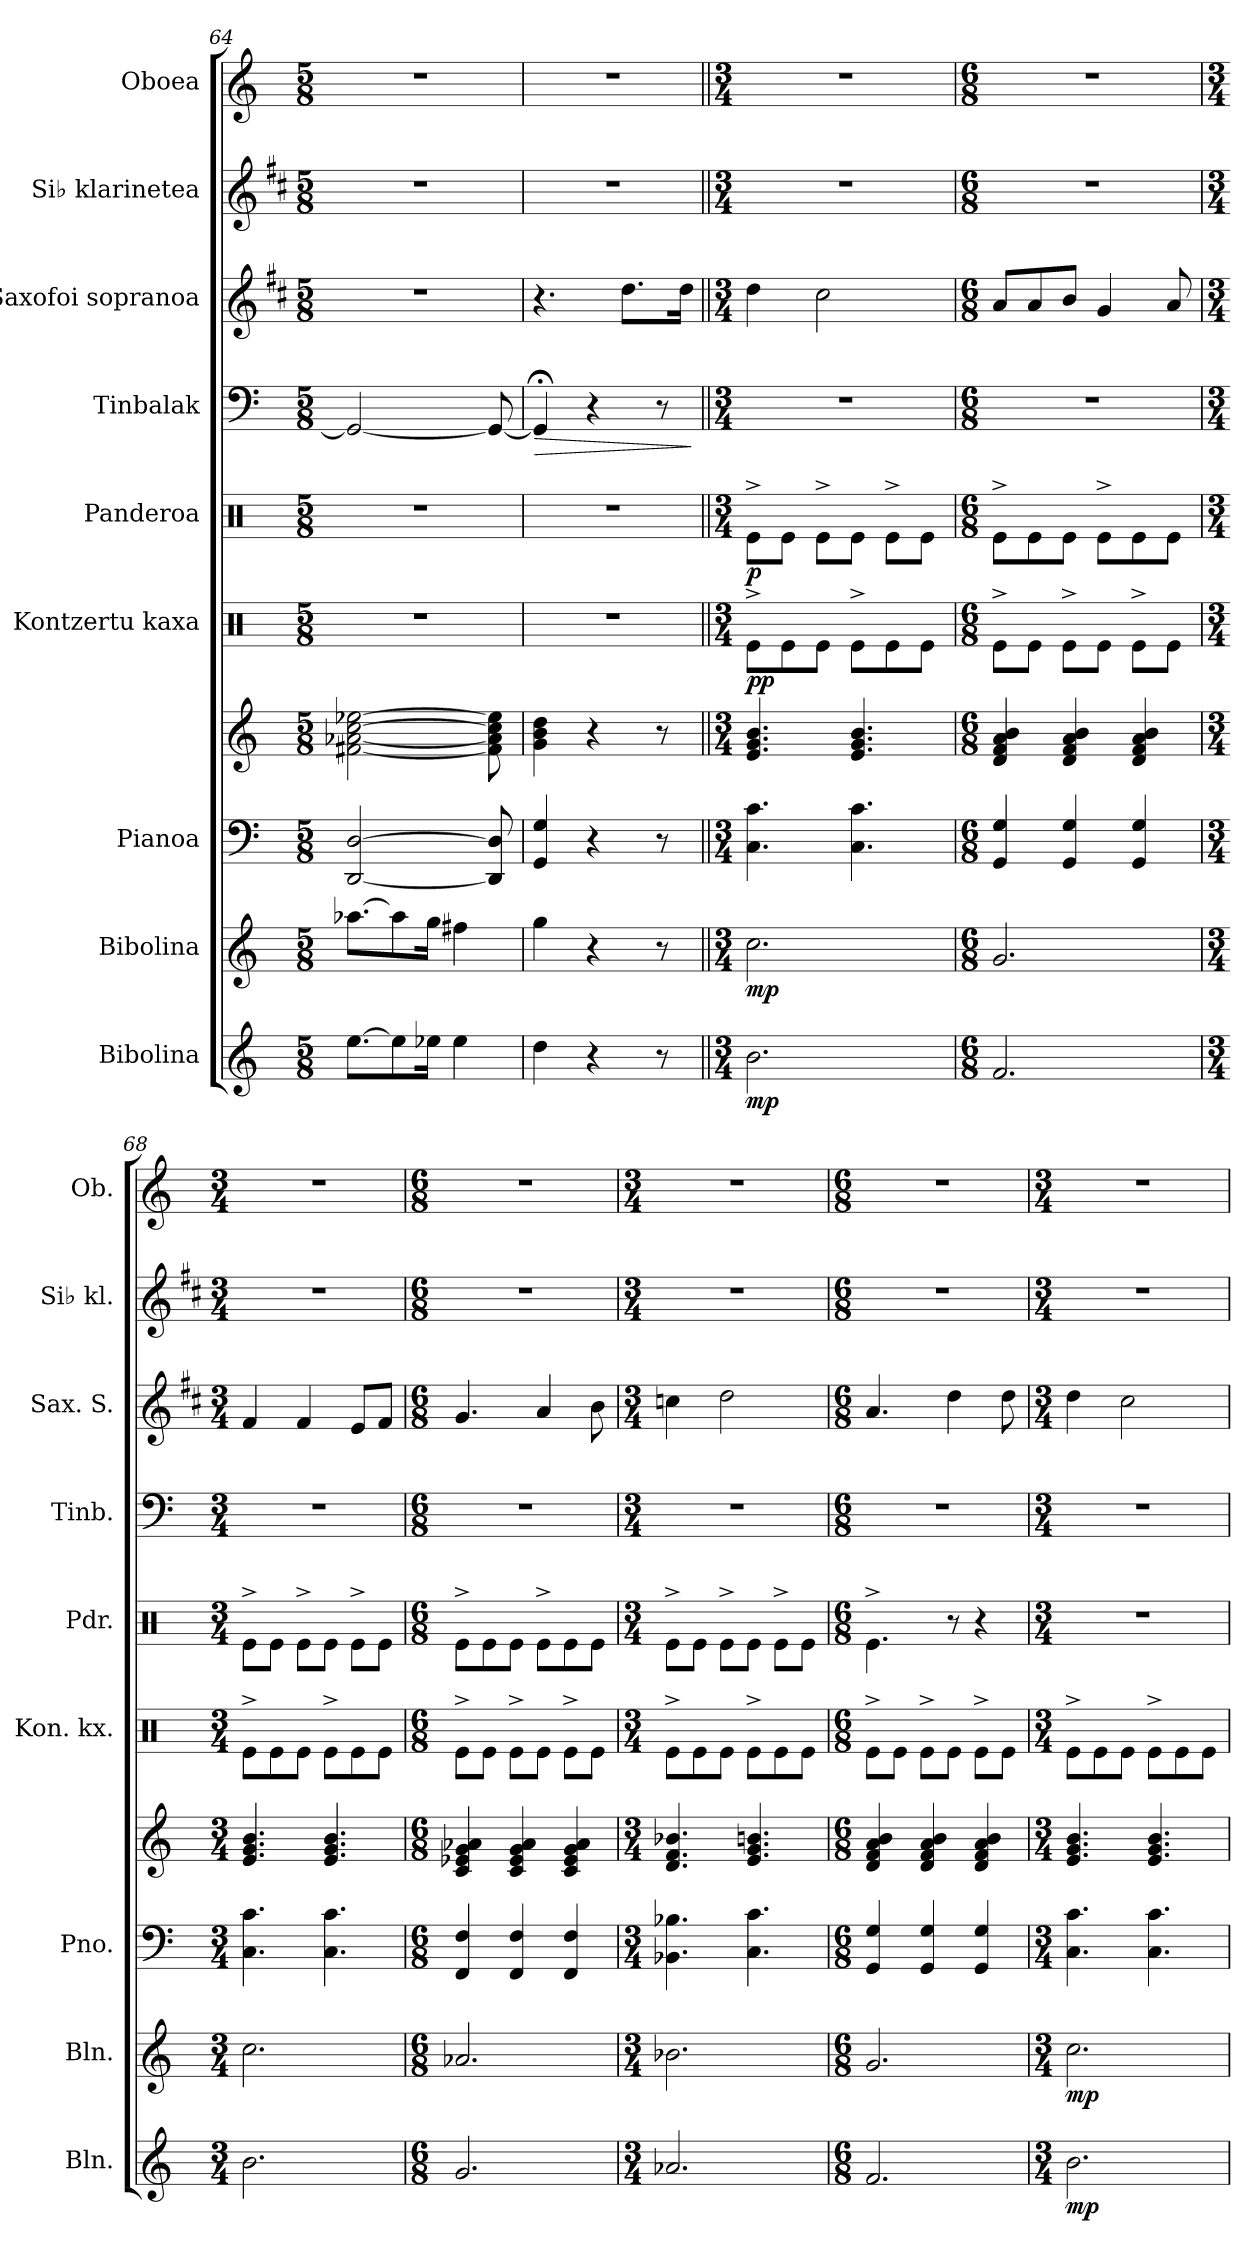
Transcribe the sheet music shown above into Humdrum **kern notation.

**kern	**dynam	**kern	**dynam	**kern	**kern	**kern	**dynam	**kern	**dynam	**kern	**dynam	**kern	**kern	**kern
*part9	*part9	*part8	*part8	*part7	*part7	*part6	*part6	*part5	*part5	*part4	*part4	*part3	*part2	*part1
*staff10	*staff10	*staff9	*staff9	*staff8	*staff7	*staff6	*staff6	*staff5	*staff5	*staff4	*staff4	*staff3	*staff2	*staff1
*I"Bibolina	*	*I"Bibolina	*	*I"Pianoa	*	*I"Kontzertu kaxa	*	*I"Panderoa	*	*I"Tinbalak	*	*I"Saxofoi sopranoa	*I"Si♭ klarinetea	*I"Oboea
*I'Bln.	*	*I'Bln.	*	*I'Pno.	*	*I'Kon. kx.	*	*I'Pdr.	*	*I'Tinb.	*	*I'Sax. S.	*I'Si♭ kl.	*I'Ob.
*clefG2	*	*clefG2	*	*clefF4	*clefG2	*clefX	*	*clefX	*	*clefF4	*	*clefG2	*clefG2	*clefG2
*	*	*	*	*	*	*	*	*	*	*	*	*ITrd1c2	*ITrd1c2	*
*k[]	*	*k[]	*	*k[]	*k[]	*k[]	*	*k[]	*	*k[]	*	*k[]	*k[]	*k[]
*M5/8	*	*M5/8	*	*M5/8	*M5/8	*M5/8	*	*M5/8	*	*M5/8	*	*M5/8	*M5/8	*M5/8
=64	=64	=64	=64	=64	=64	=64	=64	=64	=64	=64	=64	=64	=64	=64
[8.ee\L	.	[8.aa-X\L	.	[2DD/ [2D/	[2f#X\ [2a-X\ [2cc\ [2ee-X\	8%5r	.	8%5r	.	2GG/_	.	8%5r	8%5r	8%5r
8ee\]	.	8aa-\]	.	.	.	.	.	.	.	.	.	.	.	.
16ee-X\Jk	.	16gg\Jk	.	.	.	.	.	.	.	.	.	.	.	.
4ee-\	.	4ff#X\	.	.	.	.	.	.	.	.	.	.	.	.
.	.	.	.	8DD/] 8D/]	8f#\] 8a-\] 8cc\] 8ee-\]	.	.	.	.	8GG/_	.	.	.	.
=65	=65	=65	=65	=65	=65	=65	=65	=65	=65	=65	=65	=65	=65	=65
!	!	!	!	!	!	!	!	!	!	!	!LO:HP:b	!	!	!
*	*	*	*	*	*	*	*	*	*	*	*	*	*	*^
4dd\	.	4gg\	.	4GG/ 4G/	4g\ 4b\ 4dd\	8%5r	.	8%5r	.	4GG;</]	>	4.r	8%5r	8%5r	4.ryy
4r	.	4r	.	4r	4r	.	.	.	.	4r	.	.	.	.	.
*	*	*	*	*	*	*	*	*	*	*	*	*	*	*MM70	*
.	.	.	.	.	.	.	.	.	.	.	.	8.cc\L	.	.	4ryy
8r	.	8r	.	8r	8r	.	.	.	.	8r	.	.	.	.	.
.	.	.	.	.	.	.	.	.	.	.	.	16cc\Jk	.	.	.
.	.	.	.	.	.	.	.	.	.	.	]	.	.	.	.
*	*	*	*	*	*	*	*	*	*	*	*	*	*	*v	*v
=66||	=66||	=66||	=66||	=66||	=66||	=66||	=66||	=66||	=66||	=66||	=66||	=66||	=66||	=66||
*M3/4	*	*M3/4	*	*M3/4	*M3/4	*M3/4	*	*M3/4	*	*M3/4	*	*M3/4	*M3/4	*M3/4
*	*	*	*	*	*	*	*	*	*	*	*	*	*	*MM160
*	*	*	*	*	*	*	*	*	*	*	*	*	*	*^
!	!	!	!	!	!	!	!	!	!	!	!	!	!	!LO:TX:a:t=BIZKAIA	!
!	!LO:DY:b	!	!LO:DY:b	!	!	!	!LO:DY:b	!	!LO:DY:b	!	!	!	!	!	!
*	*	*	*	*	*	*	*	*	*	*	*	*	*	*v	*v
2.b\	mp	2.cc\	mp	4.C\ 4.c\	4.e/ 4.g/ 4.b/	8Re^\L	pp	8Re^\L	p	2.r	.	4cc\	2.r	2.r
.	.	.	.	.	.	8Re\	.	8Re\J	.	.	.	.	.	.
.	.	.	.	.	.	8Re\J	.	8Re^\L	.	.	.	2b\	.	.
.	.	.	.	4.C\ 4.c\	4.e/ 4.g/ 4.b/	8Re^\L	.	8Re\J	.	.	.	.	.	.
.	.	.	.	.	.	8Re\	.	8Re^\L	.	.	.	.	.	.
.	.	.	.	.	.	8Re\J	.	8Re\J	.	.	.	.	.	.
!!LO:PB:g=z
=67	=67	=67	=67	=67	=67	=67	=67	=67	=67	=67	=67	=67	=67	=67
*M6/8	*	*M6/8	*	*M6/8	*M6/8	*M6/8	*	*M6/8	*	*M6/8	*	*M6/8	*M6/8	*M6/8
2.f/	.	2.g/	.	4GG/ 4G/	4d/ 4f/ 4a/ 4b/	8Re^\L	.	8Re^\L	.	2.r	.	8g/L	2.r	2.r
.	.	.	.	.	.	8Re\J	.	8Re\	.	.	.	8g/	.	.
.	.	.	.	4GG/ 4G/	4d/ 4f/ 4a/ 4b/	8Re^\L	.	8Re\J	.	.	.	8a/J	.	.
.	.	.	.	.	.	8Re\J	.	8Re^\L	.	.	.	4f/	.	.
.	.	.	.	4GG/ 4G/	4d/ 4f/ 4a/ 4b/	8Re^\L	.	8Re\	.	.	.	.	.	.
.	.	.	.	.	.	8Re\J	.	8Re\J	.	.	.	8g/	.	.
=68	=68	=68	=68	=68	=68	=68	=68	=68	=68	=68	=68	=68	=68	=68
*M3/4	*	*M3/4	*	*M3/4	*M3/4	*M3/4	*	*M3/4	*	*M3/4	*	*M3/4	*M3/4	*M3/4
2.b\	.	2.cc\	.	4.C\ 4.c\	4.e/ 4.g/ 4.b/	8Re^\L	.	8Re^\L	.	2.r	.	4e/	2.r	2.r
.	.	.	.	.	.	8Re\	.	8Re\J	.	.	.	.	.	.
.	.	.	.	.	.	8Re\J	.	8Re^\L	.	.	.	4e/	.	.
.	.	.	.	4.C\ 4.c\	4.e/ 4.g/ 4.b/	8Re^\L	.	8Re\J	.	.	.	.	.	.
.	.	.	.	.	.	8Re\	.	8Re^\L	.	.	.	8d/L	.	.
.	.	.	.	.	.	8Re\J	.	8Re\J	.	.	.	8e/J	.	.
=69	=69	=69	=69	=69	=69	=69	=69	=69	=69	=69	=69	=69	=69	=69
*M6/8	*	*M6/8	*	*M6/8	*M6/8	*M6/8	*	*M6/8	*	*M6/8	*	*M6/8	*M6/8	*M6/8
2.g/	.	2.a-X/	.	4FF/ 4F/	4c/ 4e-X/ 4g/ 4a-X/	8Re^\L	.	8Re^\L	.	2.r	.	4.f/	2.r	2.r
.	.	.	.	.	.	8Re\J	.	8Re\	.	.	.	.	.	.
.	.	.	.	4FF/ 4F/	4c/ 4e-/ 4g/ 4a-/	8Re^\L	.	8Re\J	.	.	.	.	.	.
.	.	.	.	.	.	8Re\J	.	8Re^\L	.	.	.	4g/	.	.
.	.	.	.	4FF/ 4F/	4c/ 4e-/ 4g/ 4a-/	8Re^\L	.	8Re\	.	.	.	.	.	.
.	.	.	.	.	.	8Re\J	.	8Re\J	.	.	.	8a\	.	.
=70	=70	=70	=70	=70	=70	=70	=70	=70	=70	=70	=70	=70	=70	=70
*M3/4	*	*M3/4	*	*M3/4	*M3/4	*M3/4	*	*M3/4	*	*M3/4	*	*M3/4	*M3/4	*M3/4
2.a-X/	.	2.b-X\	.	4.BB-X\ 4.B-X\	4.d/ 4.f/ 4.b-X/	8Re^\L	.	8Re^\L	.	2.r	.	4b-X\	2.r	2.r
.	.	.	.	.	.	8Re\	.	8Re\J	.	.	.	.	.	.
.	.	.	.	.	.	8Re\J	.	8Re^\L	.	.	.	2cc\	.	.
.	.	.	.	4.C\ 4.c\	4.e/ 4.g/ 4.bn/	8Re^\L	.	8Re\J	.	.	.	.	.	.
.	.	.	.	.	.	8Re\	.	8Re^\L	.	.	.	.	.	.
.	.	.	.	.	.	8Re\J	.	8Re\J	.	.	.	.	.	.
=71	=71	=71	=71	=71	=71	=71	=71	=71	=71	=71	=71	=71	=71	=71
*M6/8	*	*M6/8	*	*M6/8	*M6/8	*M6/8	*	*M6/8	*	*M6/8	*	*M6/8	*M6/8	*M6/8
2.f/	.	2.g/	.	4GG/ 4G/	4d/ 4f/ 4a/ 4b/	8Re^\L	.	4.Re^\	.	2.r	.	4.g/	2.r	2.r
.	.	.	.	.	.	8Re\J	.	.	.	.	.	.	.	.
.	.	.	.	4GG/ 4G/	4d/ 4f/ 4a/ 4b/	8Re^\L	.	.	.	.	.	.	.	.
.	.	.	.	.	.	8Re\J	.	8r	.	.	.	4cc\	.	.
.	.	.	.	4GG/ 4G/	4d/ 4f/ 4a/ 4b/	8Re^\L	.	4r	.	.	.	.	.	.
.	.	.	.	.	.	8Re\J	.	.	.	.	.	8cc\	.	.
!!LO:PB:g=z
=72	=72	=72	=72	=72	=72	=72	=72	=72	=72	=72	=72	=72	=72	=72
*M3/4	*	*M3/4	*	*M3/4	*M3/4	*M3/4	*	*M3/4	*	*M3/4	*	*M3/4	*M3/4	*M3/4
!	!LO:DY:b	!	!LO:DY:b	!	!	!	!	!	!	!	!	!	!	!
2.b\	mp	2.cc\	mp	4.C\ 4.c\	4.e/ 4.g/ 4.b/	8Re^\L	.	2.r	.	2.r	.	4cc\	2.r	2.r
.	.	.	.	.	.	8Re\	.	.	.	.	.	.	.	.
.	.	.	.	.	.	8Re\J	.	.	.	.	.	2b\	.	.
.	.	.	.	4.C\ 4.c\	4.e/ 4.g/ 4.b/	8Re^\L	.	.	.	.	.	.	.	.
.	.	.	.	.	.	8Re\	.	.	.	.	.	.	.	.
.	.	.	.	.	.	8Re\J	.	.	.	.	.	.	.	.
=	=	=	=	=	=	=	=	=	=	=	=	=	=	=
*-	*-	*-	*-	*-	*-	*-	*-	*-	*-	*-	*-	*-	*-	*-
